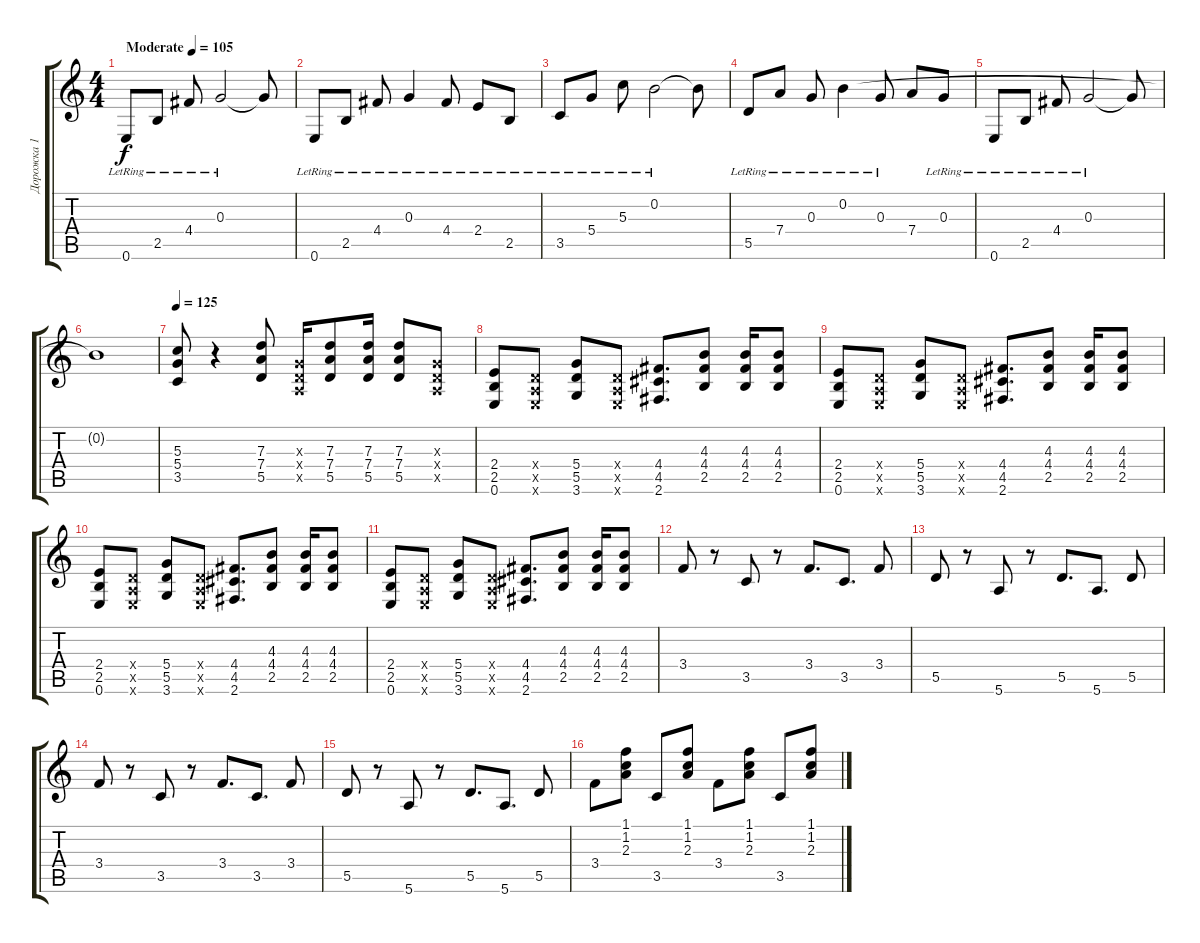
\track ("Дорожка 1" "Дорожка 1") {instrument acousticguitarsteel}
\staff {score tabs}
\tuning (E4 B3 G3 D3 A2 E2) {hide}
\ts (4 4)
\tempo (105 "Moderate")
\clef g2
\ks c
0.6{lr}.8{dy f instrument acousticguitarsteel} 2.5{lr}.8 4.4{lr}.8 0.3{lr}.2 0.3{t}.8 |
0.6{lr}.8 2.5{lr}.8 4.4{lr}.8 0.3{lr}.4 4.4{lr}.8 2.4{lr}.8 2.5{lr}.8 |
3.5{lr}.8 5.4{lr}.8 5.3{lr}.8 0.2{lr}.2 0.2{t}.8 |
5.5{lr}.8 7.4{lr}.8 0.3{lr}.8 0.2{lr}.4 0.3{lr}.8 7.4.8 0.3{lr}.8 |
0.6{lr}.8 2.5{lr}.8 4.4{lr}.8 0.3{lr}.2 0.3{t}.8 |
0.2{t}.1 |
\tempo 125
(5.3 5.4 3.5).8 r.4 (7.3 7.4 5.5).8 (0.3{x} 0.4{x} 0.5{x}).16 (7.3 7.4 5.5).8 (7.3 7.4 5.5).16 (7.3 7.4 5.5).8 (0.3{x} 0.4{x} 0.5{x}).8 |
(2.4 2.5 0.6).8 (0.4{x} 0.5{x} 0.6{x}).8 (5.4 5.5 3.6).8 (0.4{x} 0.5{x} 0.6{x}).8 (4.4 4.5 2.6).8{d} (4.3 4.4 2.5).8 (4.3 4.4 2.5).16 (4.3 4.4 2.5).8 |
(2.4 2.5 0.6).8 (0.4{x} 0.5{x} 0.6{x}).8 (5.4 5.5 3.6).8 (0.4{x} 0.5{x} 0.6{x}).8 (4.4 4.5 2.6).8{d} (4.3 4.4 2.5).8 (4.3 4.4 2.5).16 (4.3 4.4 2.5).8 |
(2.4 2.5 0.6).8 (0.4{x} 0.5{x} 0.6{x}).8 (5.4 5.5 3.6).8 (0.4{x} 0.5{x} 0.6{x}).8 (4.4 4.5 2.6).8{d} (4.3 4.4 2.5).8 (4.3 4.4 2.5).16 (4.3 4.4 2.5).8 |
(2.4 2.5 0.6).8 (0.4{x} 0.5{x} 0.6{x}).8 (5.4 5.5 3.6).8 (0.4{x} 0.5{x} 0.6{x}).8 (4.4 4.5 2.6).8{d} (4.3 4.4 2.5).8 (4.3 4.4 2.5).16 (4.3 4.4 2.5).8 |
3.4.8 r.8 3.5.8 r.8 3.4.8{d} 3.5.8{d} 3.4.8 |
5.5.8 r.8 5.6.8 r.8 5.5.8{d} 5.6.8{d} 5.5.8 |
3.4.8 r.8 3.5.8 r.8 3.4.8{d} 3.5.8{d} 3.4.8 |
5.5.8 r.8 5.6.8 r.8 5.5.8{d} 5.6.8{d} 5.5.8 |
3.4.8 (1.1 1.2 2.3).8 3.5.8 (1.1 1.2 2.3).8 3.4.8 (1.1 1.2 2.3).8 3.5.8 (1.1 1.2 2.3).8
